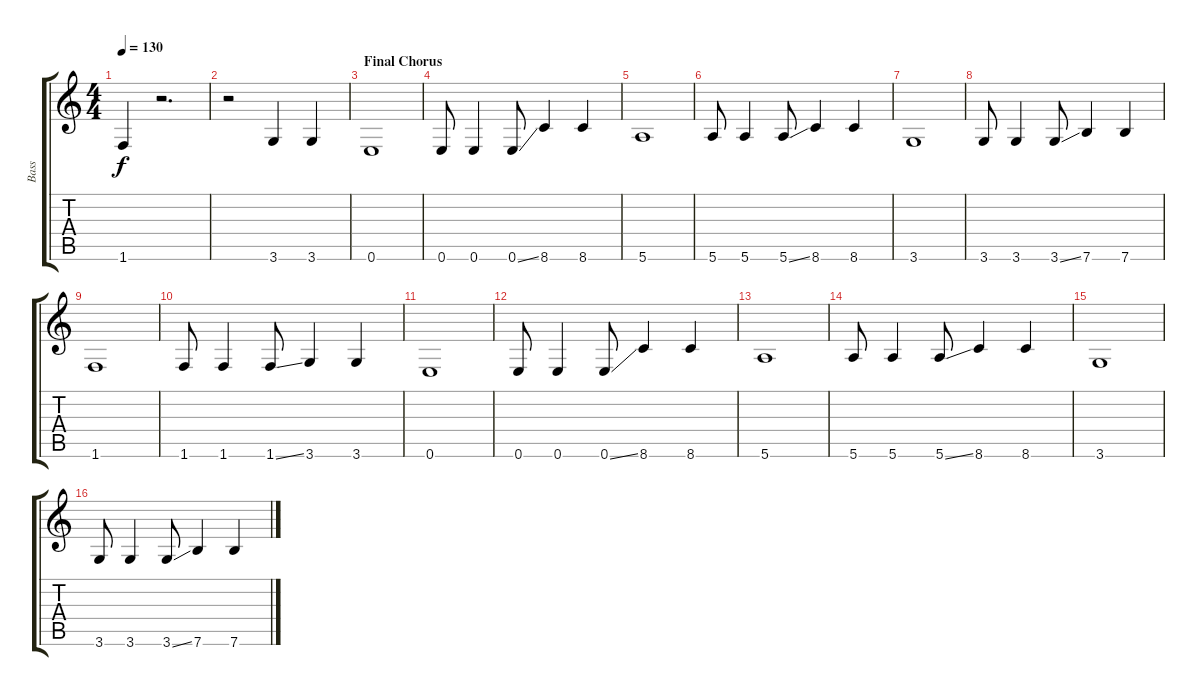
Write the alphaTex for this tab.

\track ("Bass" "Bass") {instrument synthbass2}
\staff {score tabs}
\tuning (E4 B3 G3 D3 A2 E2) {hide}
\ts (4 4)
\tempo 130
\clef g2
\ks c
1.6.4{dy f} r.2{d} |
r.2 3.6.4 3.6.4 |
\section ("" "Final Chorus")
0.6.1 |
0.6.8 0.6.4 0.6{ss}.8 8.6.4 8.6.4 |
5.6.1 |
5.6.8 5.6.4 5.6{ss}.8 8.6.4 8.6.4 |
3.6.1 |
3.6.8 3.6.4 3.6{ss}.8 7.6.4 7.6.4 |
1.6.1 |
1.6.8 1.6.4 1.6{ss}.8 3.6.4 3.6.4 |
0.6.1 |
0.6.8 0.6.4 0.6{ss}.8 8.6.4 8.6.4 |
5.6.1 |
5.6.8 5.6.4 5.6{ss}.8 8.6.4 8.6.4 |
3.6.1 |
3.6.8 3.6.4 3.6{ss}.8 7.6.4 7.6.4
